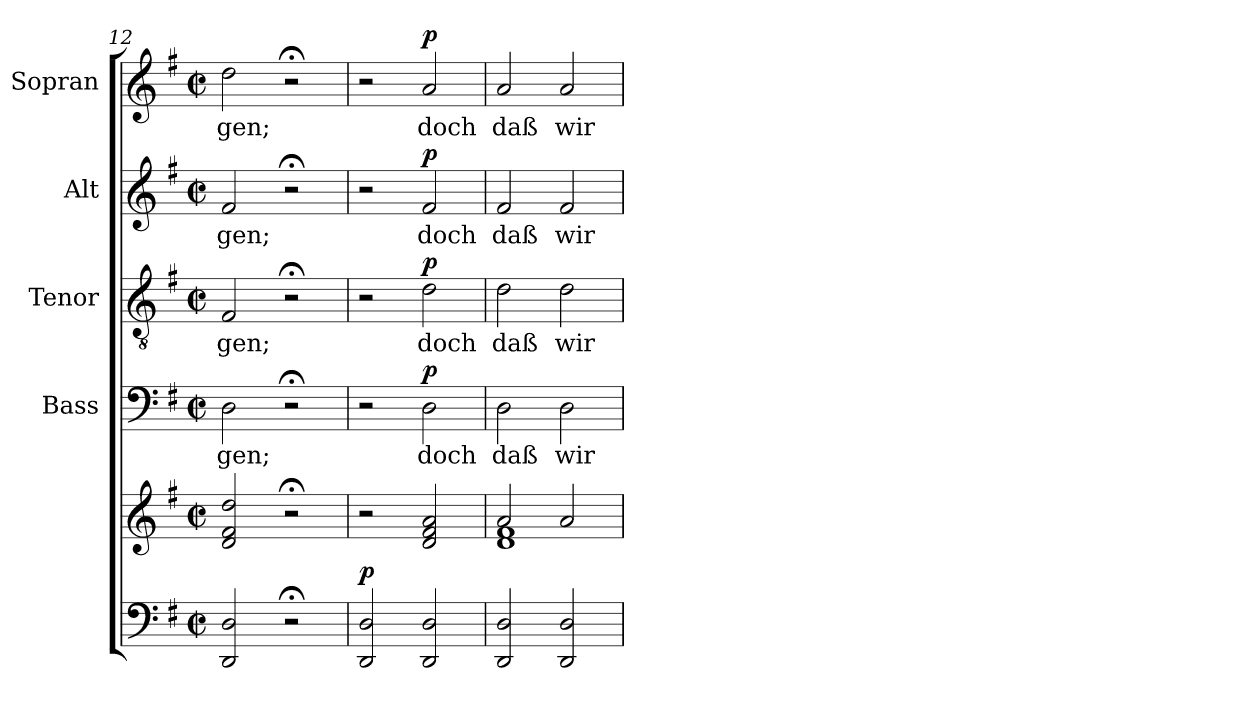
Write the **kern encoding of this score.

**kern	**kern	**dynam	**kern	**text	**dynam	**kern	**text	**dynam	**kern	**text	**dynam	**kern	**text	**dynam
*part5	*part5	*part5	*part4	*part4	*part4	*part3	*part3	*part3	*part2	*part2	*part2	*part1	*part1	*part1
*staff6	*staff5	*staff5/6	*staff4	*staff4	*staff4	*staff3	*staff3	*staff3	*staff2	*staff2	*staff2	*staff1	*staff1	*staff1
*	*	*	*I"Bass	*	*	*I"Tenor	*	*	*I"Alt	*	*	*I"Sopran	*	*
*	*	*	*I'B.	*	*	*I'T.	*	*	*I'A.	*	*	*I'S.	*	*
*clefF4	*clefG2	*	*clefF4	*	*	*clefGv2	*	*	*clefG2	*	*	*clefG2	*	*
*k[f#]	*k[f#]	*	*k[f#]	*	*	*k[f#]	*	*	*k[f#]	*	*	*k[f#]	*	*
*G:	*G:	*	*G:	*	*	*G:	*	*	*G:	*	*	*G:	*	*
*M2/2	*M2/2	*	*M2/2	*	*	*M2/2	*	*	*M2/2	*	*	*M2/2	*	*
*met(c|)	*met(c|)	*	*met(c|)	*	*	*met(c|)	*	*	*met(c|)	*	*	*met(c|)	*	*
=12	=12	=12	=12	=12	=12	=12	=12	=12	=12	=12	=12	=12	=12	=12
!	!	!	!	!LO:LY:b	!	!	!LO:LY:b	!	!	!LO:LY:b	!	!	!LO:LY:b	!
2DD/ 2D/	2d/ 2f#/ 2dd/	.	2D\	-gen;	.	2F#/	-gen;	.	2f#/	-gen;	.	2dd\	-gen;	.
2r;	2r;<	.	2r;<	.	.	2r;<	.	.	2r;<	.	.	2r;<	.	.
!!LO:PB:g=z
=13	=13	=13	=13	=13	=13	=13	=13	=13	=13	=13	=13	=13	=13	=13
!	!	!LO:DY:a=2	!	!	!	!	!	!	!	!	!	!	!	!
2DD/ 2D/	2r	p	2r	.	.	2r	.	.	2r	.	.	2r	.	.
!	!	!	!	!LO:LY:b	!LO:DY:a	!	!LO:LY:b	!LO:DY:a	!	!LO:LY:b	!LO:DY:a	!	!LO:LY:b	!LO:DY:a
2DD/ 2D/	2d/ 2f#/ 2a/	.	2D\	doch	p	2d\	doch	p	2f#/	doch	p	2a/	doch	p
=14	=14	=14	=14	=14	=14	=14	=14	=14	=14	=14	=14	=14	=14	=14
*	*^	*	*	*	*	*	*	*	*	*	*	*	*	*
!	!	!	!	!	!LO:LY:b	!	!	!LO:LY:b	!	!	!LO:LY:b	!	!	!LO:LY:b	!
2DD/ 2D/	2a/	1d 1f#	.	2D\	daß	.	2d\	daß	.	2f#/	daß	.	2a/	daß	.
!	!	!	!	!	!LO:LY:b	!	!	!LO:LY:b	!	!	!LO:LY:b	!	!	!LO:LY:b	!
2DD/ 2D/	2a/	.	.	2D\	wir	.	2d\	wir	.	2f#/	wir	.	2a/	wir	.
*	*v	*v	*	*	*	*	*	*	*	*	*	*	*	*	*
=	=	=	=	=	=	=	=	=	=	=	=	=	=	=
*-	*-	*-	*-	*-	*-	*-	*-	*-	*-	*-	*-	*-	*-	*-
